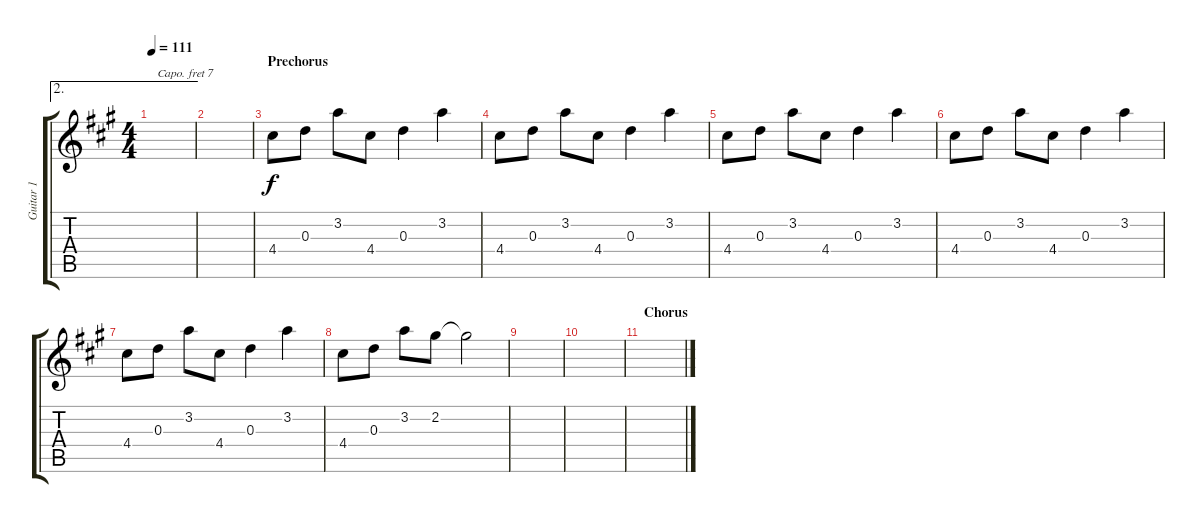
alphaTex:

\track ("Guitar 1" "Guitar 1") {instrument acousticguitarnylon}
\staff {score tabs}
\capo 7
\tuning (E4 B3 G3 D3 A2 E2) {hide}
\ae 2
\ts (4 4)
\tempo 111
\clef g2
\ks a
|
|
\section ("" "Prechorus")
4.4.8 0.3.8 3.2.8 4.4.8 0.3.4 3.2.4 |
4.4.8 0.3.8 3.2.8 4.4.8 0.3.4 3.2.4 |
4.4.8 0.3.8 3.2.8 4.4.8 0.3.4 3.2.4 |
4.4.8 0.3.8 3.2.8 4.4.8 0.3.4 3.2.4 |
4.4.8 0.3.8 3.2.8 4.4.8 0.3.4 3.2.4 |
4.4.8 0.3.8 3.2.8 2.2.8 2.2{t}.2 |
|
|
\section ("" "Chorus")
